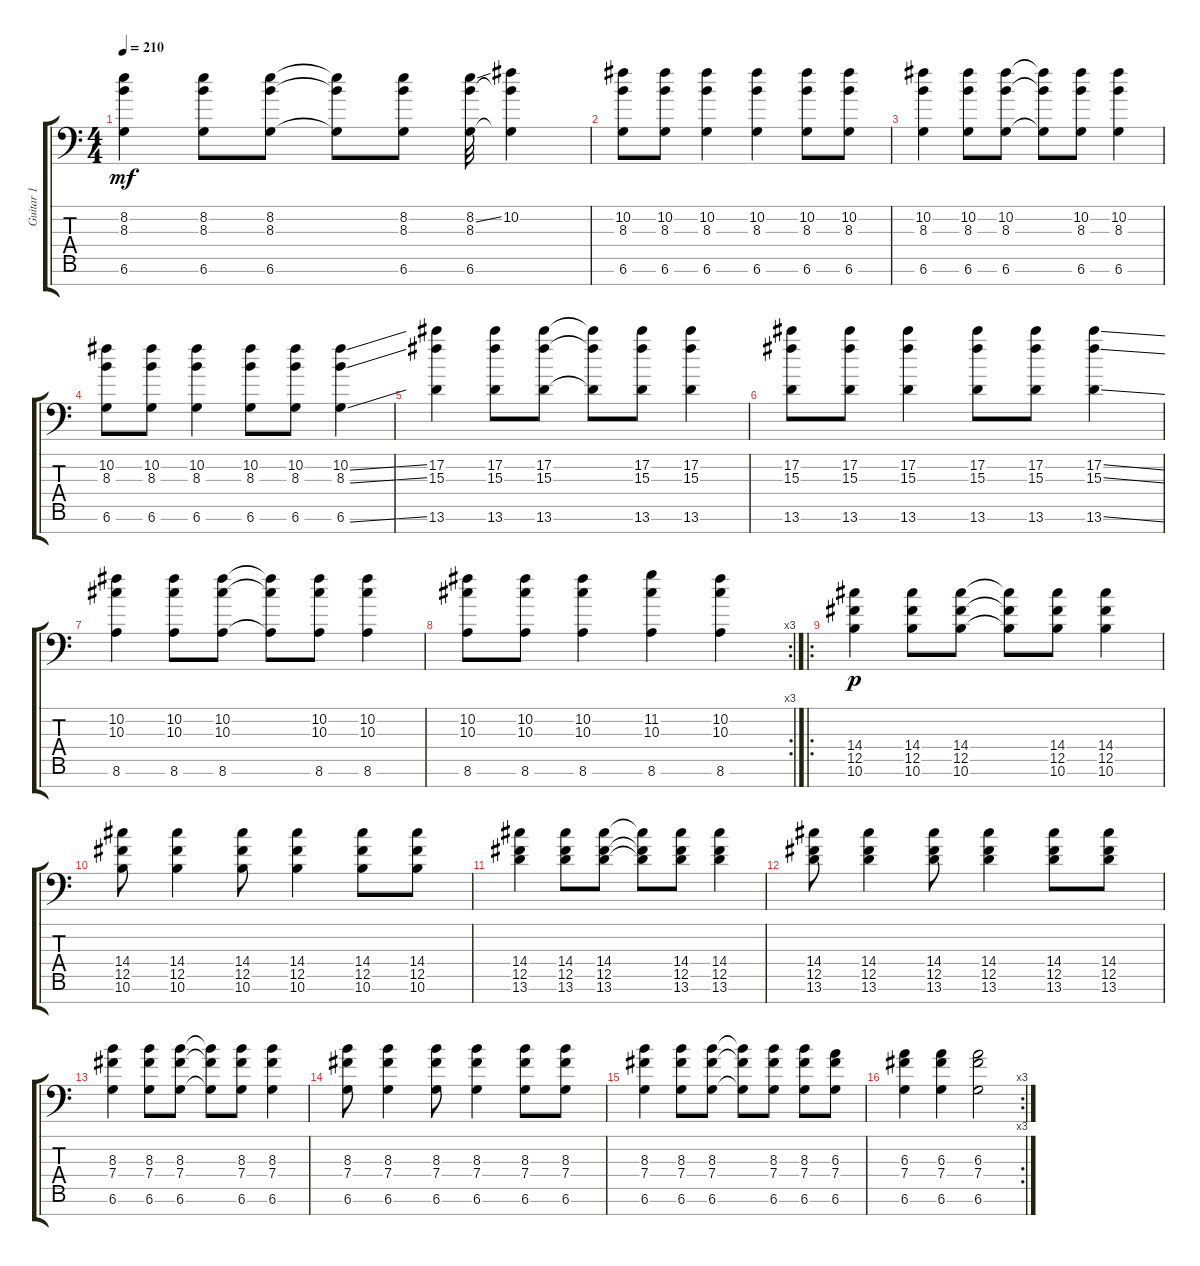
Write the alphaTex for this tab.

\track ("Guitar 1" "Guitar 1") {instrument overdrivenguitar}
\staff {score tabs}
\tuning (Db4 Ab3 Eb3 B2 Gb2 Db2 E1) {hide}
\ts (4 4)
\tempo 210
\clef f4
\ks c
(8.2 8.3 6.6).4{dy mf} (8.2 8.3 6.6).8 (8.2 8.3 6.6).8 (8.2{t} 8.3{t} 6.6{t}).8 (8.2 8.3 6.6).8 (8.2{ss} 8.3 6.6).32 (10.2 8.3{t} 6.6{t}).4 |
(10.2 8.3 6.6).8 (10.2 8.3 6.6).8 (10.2 8.3 6.6).4 (10.2 8.3 6.6).4 (10.2 8.3 6.6).8 (10.2 8.3 6.6).8 |
(10.2 8.3 6.6).4 (10.2 8.3 6.6).8 (10.2 8.3 6.6).8 (10.2{t} 8.3{t} 6.6{t}).8 (10.2 8.3 6.6).8 (10.2 8.3 6.6).4 |
(10.2 8.3 6.6).8 (10.2 8.3 6.6).8 (10.2 8.3 6.6).4 (10.2 8.3 6.6).8 (10.2 8.3 6.6).8 (10.2{ss} 8.3{ss} 6.6{ss}).4 |
(17.2 15.3 13.6).4 (17.2 15.3 13.6).8 (17.2 15.3 13.6).8 (17.2{t} 15.3{t} 13.6{t}).8 (17.2 15.3 13.6).8 (17.2 15.3 13.6).4 |
(17.2 15.3 13.6).8 (17.2 15.3 13.6).8 (17.2 15.3 13.6).4 (17.2 15.3 13.6).8 (17.2 15.3 13.6).8 (17.2{ss} 15.3{ss} 13.6{ss}).4 |
(10.2 10.3 8.6).4 (10.2 10.3 8.6).8 (10.2 10.3 8.6).8 (10.2{t} 10.3{t} 8.6{t}).8 (10.2 10.3 8.6).8 (10.2 10.3 8.6).4 |
\rc 3
(10.2 10.3 8.6).8 (10.2 10.3 8.6).8 (10.2 10.3 8.6).4 (11.2 10.3 8.6).4 (10.2 10.3 8.6).4 |
\ro
(14.4 12.5 10.6).4{dy p} (14.4 12.5 10.6).8 (14.4 12.5 10.6).8 (14.4{t} 12.5{t} 10.6{t}).8 (14.4 12.5 10.6).8 (14.4 12.5 10.6).4 |
(14.4 12.5 10.6).8 (14.4 12.5 10.6).4 (14.4 12.5 10.6).8 (14.4 12.5 10.6).4 (14.4 12.5 10.6).8 (14.4 12.5 10.6).8 |
(14.4 12.5 13.6).4 (14.4 12.5 13.6).8 (14.4 12.5 13.6).8 (14.4{t} 12.5{t} 13.6{t}).8 (14.4 12.5 13.6).8 (14.4 12.5 13.6).4 |
(14.4 12.5 13.6).8 (14.4 12.5 13.6).4 (14.4 12.5 13.6).8 (14.4 12.5 13.6).4 (14.4 12.5 13.6).8 (14.4 12.5 13.6).8 |
(8.3 7.4 6.6).4 (8.3 7.4 6.6).8 (8.3 7.4 6.6).8 (8.3{t} 7.4{t} 6.6{t}).8 (8.3 7.4 6.6).8 (8.3 7.4 6.6).4 |
(8.3 7.4 6.6).8 (8.3 7.4 6.6).4 (8.3 7.4 6.6).8 (8.3 7.4 6.6).4 (8.3 7.4 6.6).8 (8.3 7.4 6.6).8 |
(8.3 7.4 6.6).4 (8.3 7.4 6.6).8 (8.3 7.4 6.6).8 (8.3{t} 7.4{t} 6.6{t}).8 (8.3 7.4 6.6).8 (8.3 7.4 6.6).8 (6.3 7.4 6.6).8 |
\rc 3
(6.3 7.4 6.6).4 (6.3 7.4 6.6).4 (6.3 7.4 6.6).2
